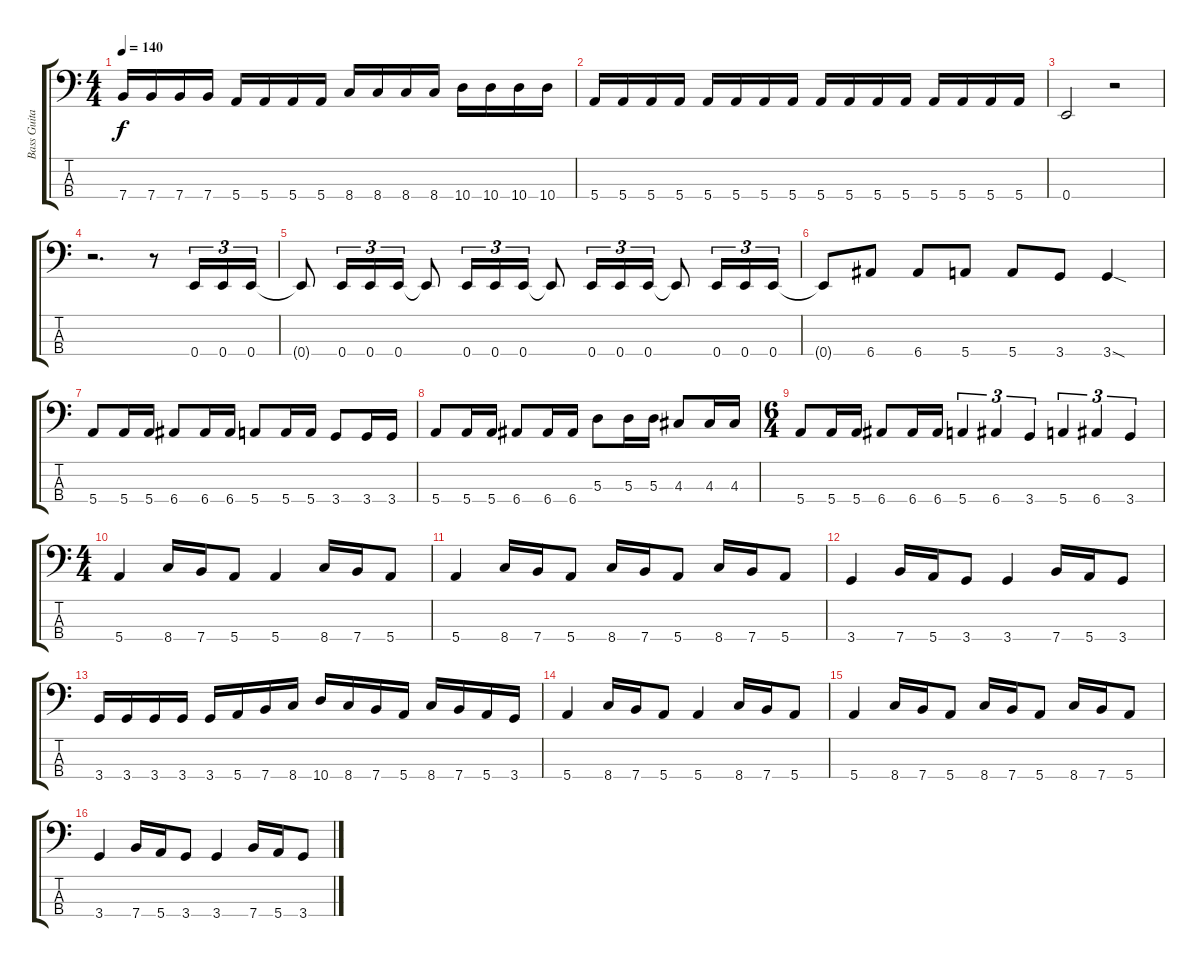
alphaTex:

\track ("Bass Guitar" "Bass Guita") {instrument electricbasspick}
\staff {score tabs}
\tuning (G2 D2 A1 E1) {hide}
\ts (4 4)
\tempo 140
\clef f4
\ks c
7.4.16{dy f} 7.4.16 7.4.16 7.4.16 5.4.16 5.4.16 5.4.16 5.4.16 8.4.16 8.4.16 8.4.16 8.4.16 10.4.16 10.4.16 10.4.16 10.4.16 |
5.4.16 5.4.16 5.4.16 5.4.16 5.4.16 5.4.16 5.4.16 5.4.16 5.4.16 5.4.16 5.4.16 5.4.16 5.4.16 5.4.16 5.4.16 5.4.16 |
0.4.2 r.2 |
r.2{d} r.8 0.4.16{tu (3 2)} 0.4.16{tu (3 2)} 0.4.16{tu (3 2)} |
0.4{t}.8 0.4.16{tu (3 2)} 0.4.16{tu (3 2)} 0.4.16{tu (3 2)} 0.4{t}.8 0.4.16{tu (3 2)} 0.4.16{tu (3 2)} 0.4.16{tu (3 2)} 0.4{t}.8 0.4.16{tu (3 2)} 0.4.16{tu (3 2)} 0.4.16{tu (3 2)} 0.4{t}.8 0.4.16{tu (3 2)} 0.4.16{tu (3 2)} 0.4.16{tu (3 2)} |
0.4{t}.8 6.4.8 6.4.8 5.4.8 5.4.8 3.4.8 3.4{sod}.4 |
5.4.8 5.4.16 5.4.16 6.4.8 6.4.16 6.4.16 5.4.8 5.4.16 5.4.16 3.4.8 3.4.16 3.4.16 |
5.4.8 5.4.16 5.4.16 6.4.8 6.4.16 6.4.16 5.3.8 5.3.16 5.3.16 4.3.8 4.3.16 4.3.16 |
\ts (6 4)
5.4.8 5.4.16 5.4.16 6.4.8 6.4.16 6.4.16 5.4.4{tu (3 2)} 6.4.4{tu (3 2)} 3.4.4{tu (3 2)} 5.4.4{tu (3 2)} 6.4.4{tu (3 2)} 3.4.4{tu (3 2)} |
\ts (4 4)
5.4.4 8.4.16 7.4.16 5.4.8 5.4.4 8.4.16 7.4.16 5.4.8 |
5.4.4 8.4.16 7.4.16 5.4.8 8.4.16 7.4.16 5.4.8 8.4.16 7.4.16 5.4.8 |
3.4.4 7.4.16 5.4.16 3.4.8 3.4.4 7.4.16 5.4.16 3.4.8 |
3.4.16 3.4.16 3.4.16 3.4.16 3.4.16 5.4.16 7.4.16 8.4.16 10.4.16 8.4.16 7.4.16 5.4.16 8.4.16 7.4.16 5.4.16 3.4.16 |
5.4.4 8.4.16 7.4.16 5.4.8 5.4.4 8.4.16 7.4.16 5.4.8 |
5.4.4 8.4.16 7.4.16 5.4.8 8.4.16 7.4.16 5.4.8 8.4.16 7.4.16 5.4.8 |
3.4.4 7.4.16 5.4.16 3.4.8 3.4.4 7.4.16 5.4.16 3.4.8
